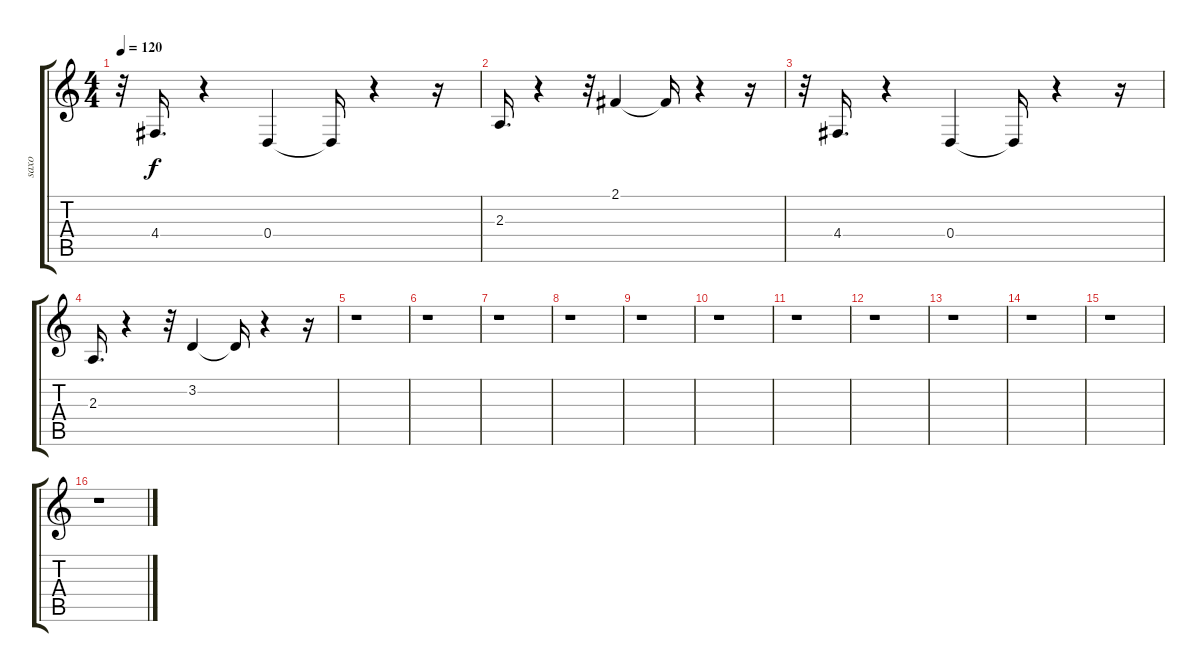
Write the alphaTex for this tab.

\track ("saxo" "saxo") {instrument tenorsax}
\staff {score tabs}
\tuning (E4 B3 G3 D3 A2 E2) {hide}
\ts (4 4)
\tempo 120
\clef g2
\ks c
r.32{dy f} 4.4.16{d} r.4 0.4.4 0.4{t}.16 r.4 r.16 |
2.3.16{d} r.4 r.32 2.1.4 2.1{t}.16 r.4 r.16 |
r.32 4.4.16{d} r.4 0.4.4 0.4{t}.16 r.4 r.16 |
2.3.16{d} r.4 r.32 3.2.4 3.2{t}.16 r.4 r.16 |
r.1 |
r.1 |
r.1 |
r.1 |
r.1 |
r.1 |
r.1 |
r.1 |
r.1 |
r.1 |
r.1 |
r.1
